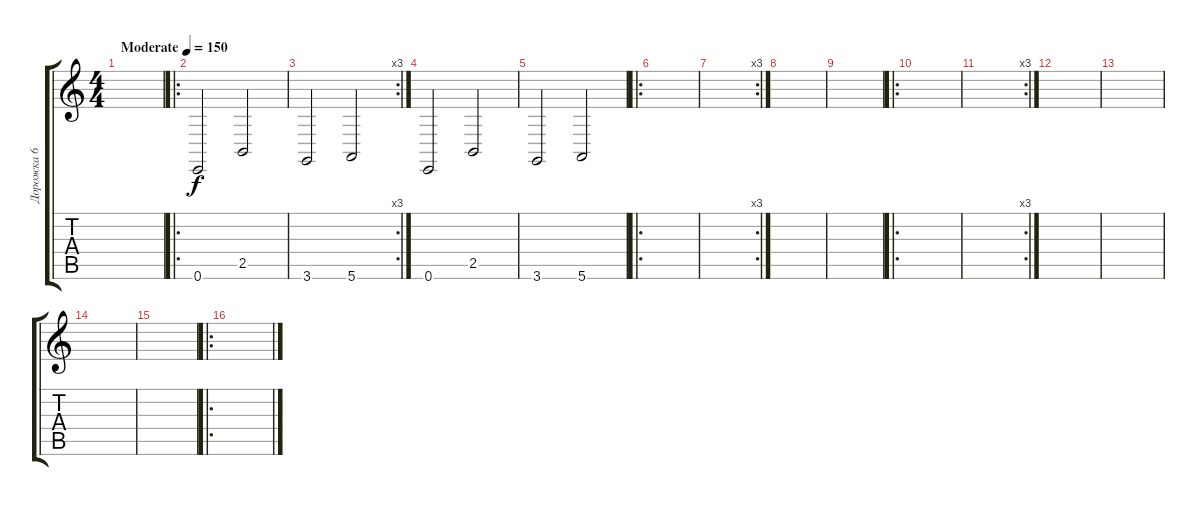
\track ("Дорожка 6" "Дорожка 6") {instrument brasssection}
\staff {score tabs}
\tuning (E4 B3 G3 D3 A2 E2) {hide}
\ts (4 4)
\tempo (150 "Moderate")
\clef g2
\ks c
|
\ro
0.6.2 2.5.2 |
\rc 3
3.6.2 5.6.2 |
0.6.2 2.5.2 |
3.6.2 5.6.2 |
\ro
|
\rc 3
|
|
|
\ro
|
\rc 3
|
|
|
|
|
\ro
